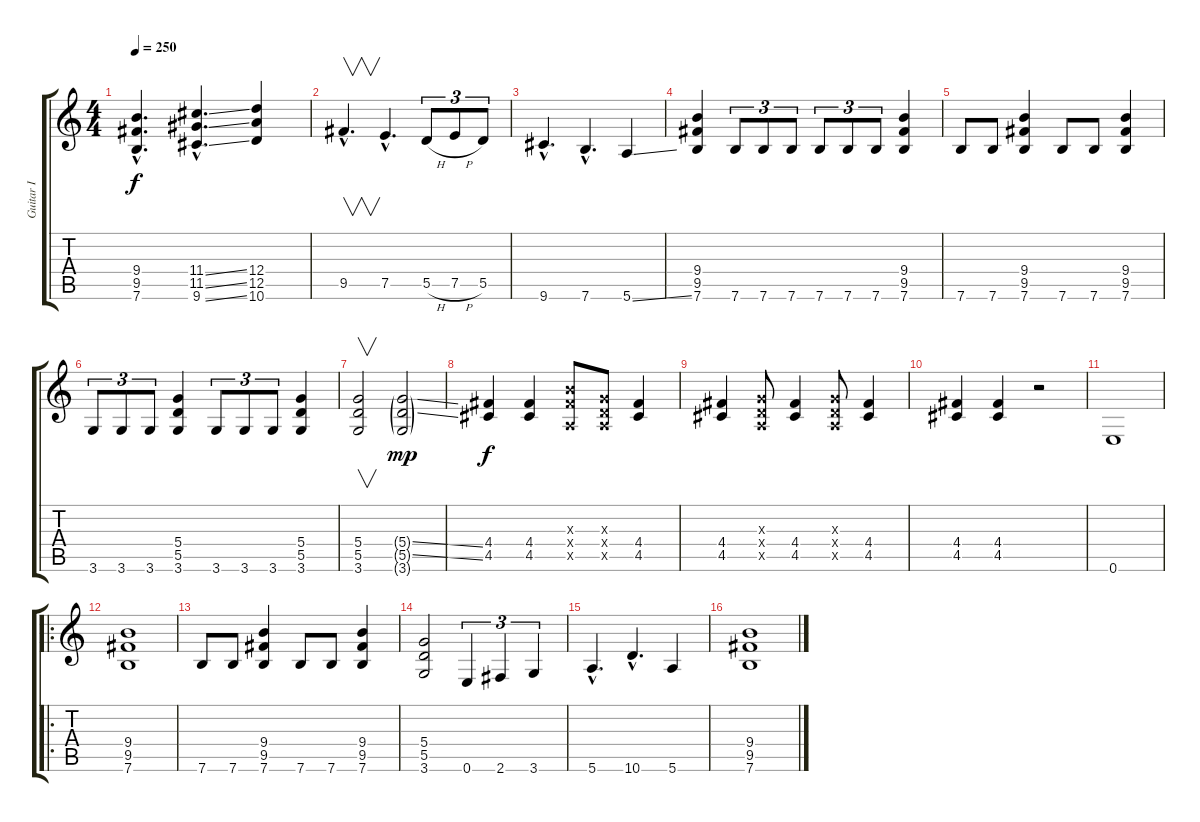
\track ("Guitar I" "Guitar I") {instrument overdrivenguitar}
\staff {score tabs}
\tuning (E4 B3 G3 D3 A2 E2) {hide}
\ts (4 4)
\tempo 250
\clef g2
\ks c
(9.4{hac} 9.5{hac} 7.6{hac}).4{d dy f} (11.4{ss hac} 11.5{ss hac} 9.6{ss hac}).4{d} (12.4 12.5 10.6).4 |
9.5{hac}.4{v d} 7.5{hac}.4{d} 5.5{h}.8{tu (3 2)} 7.5{h}.8{tu (3 2)} 5.5.8{tu (3 2)} |
9.6{hac}.4{d} 7.6{hac}.4{d} 5.6{ss}.4 |
(9.4 9.5 7.6).4 7.6.8{tu (3 2)} 7.6.8{tu (3 2)} 7.6.8{tu (3 2)} 7.6.8{tu (3 2)} 7.6.8{tu (3 2)} 7.6.8{tu (3 2)} (9.4 9.5 7.6).4 |
7.6.8 7.6.8 (9.4 9.5 7.6).4 7.6.8 7.6.8 (9.4 9.5 7.6).4 |
3.6.8{tu (3 2)} 3.6.8{tu (3 2)} 3.6.8{tu (3 2)} (5.4 5.5 3.6).4 3.6.8{tu (3 2)} 3.6.8{tu (3 2)} 3.6.8{tu (3 2)} (5.4 5.5 3.6).4 |
(5.4 5.5 3.6).2{v} (5.4{ss g} 5.5{ss g} 3.6{g}).2{dy mp} |
(4.4 4.5).4{dy f} (4.4 4.5).4 (4.3{x} 4.4{x} 0.5{x}).8 (0.3{x} 0.4{x} 0.5{x}).8 (4.4 4.5).4 |
(4.4 4.5).4 (0.3{x} 0.4{x} 0.5{x}).8 (4.4 4.5).4 (0.3{x} 0.4{x} 0.5{x}).8 (4.4 4.5).4 |
(4.4 4.5).4 (4.4 4.5).4 r.2 |
0.6.1 |
\ro
(9.4 9.5 7.6).1 |
7.6.8 7.6.8 (9.4 9.5 7.6).4 7.6.8 7.6.8 (9.4 9.5 7.6).4 |
(5.4 5.5 3.6).2 0.6.4{tu (3 2)} 2.6.4{tu (3 2)} 3.6.4{tu (3 2)} |
5.6{hac}.4{d} 10.6{hac}.4{d} 5.6.4 |
(9.4 9.5 7.6).1
